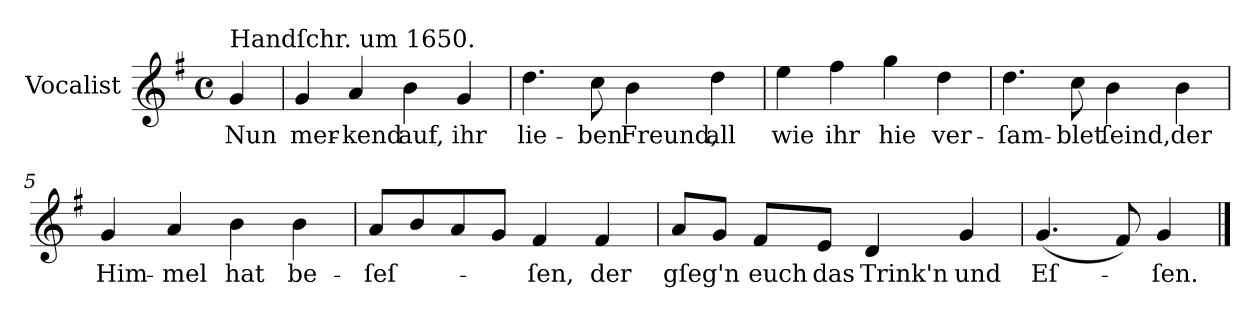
**kern	**text
*part1	*part1
*staff1	*staff1
*I"Vocalist	*
*k[f#]	*
*G:	*
*M4/4	*
*met(c)	*
=	=
!LO:TX:a:t=Handſchr. um 1650.	!
4g	Nun
=1	=1
4g	mer-
4a	-kend
4b	auf,
4g	ihr
=2	=2
4.dd	lie-
8cc	-ben
4b	Freund,
4dd	all
=3	=3
4ee	wie
4ff#	ihr
4gg	hie
4dd	ver-
=4	=4
4.dd	-ſam-
8cc	-blet
4b	ſeind,
4b	der
=5	=5
4g	Him-
4a	-mel
4b	hat
4b	be-
=6	=6
8aL	-ſeſ-
8b	.
8a	.
8gJ	.
4f#	-ſen,
4f#	der
=7	=7
8aL	gſeg'n
8gJ	.
8f#L	euch
8eJ	das
4d	Trink'n
4g	und
=8	=8
(4.g	Eſ-
8f#)	.
4g	-ſen.
==	==
*-	*-
